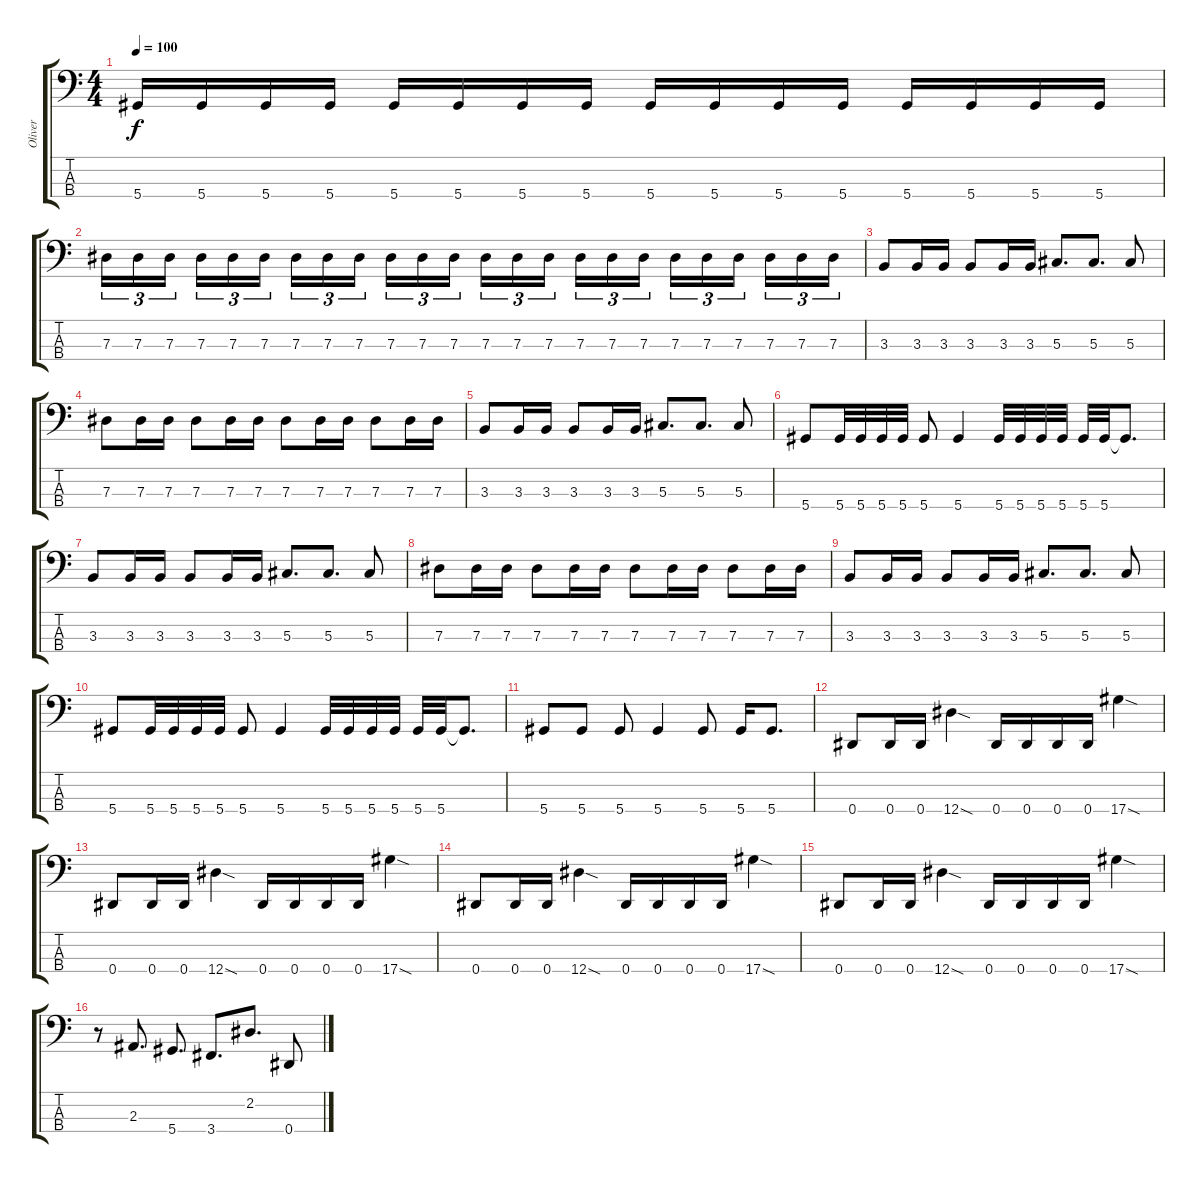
\track ("Oliver" "Oliver") {instrument electricbasspick}
\staff {score tabs}
\tuning (Gb2 Db2 Ab1 Eb1) {hide}
\ts (4 4)
\tempo 100
\clef f4
\ks c
5.4.16{dy f} 5.4.16 5.4.16 5.4.16 5.4.16 5.4.16 5.4.16 5.4.16 5.4.16 5.4.16 5.4.16 5.4.16 5.4.16 5.4.16 5.4.16 5.4.16 |
7.3.16{tu (3 2)} 7.3.16{tu (3 2)} 7.3.16{tu (3 2) beam splitsecondary} 7.3.16{tu (3 2)} 7.3.16{tu (3 2)} 7.3.16{tu (3 2)} 7.3.16{tu (3 2)} 7.3.16{tu (3 2)} 7.3.16{tu (3 2) beam splitsecondary} 7.3.16{tu (3 2)} 7.3.16{tu (3 2)} 7.3.16{tu (3 2)} 7.3.16{tu (3 2)} 7.3.16{tu (3 2)} 7.3.16{tu (3 2) beam splitsecondary} 7.3.16{tu (3 2)} 7.3.16{tu (3 2)} 7.3.16{tu (3 2)} 7.3.16{tu (3 2)} 7.3.16{tu (3 2)} 7.3.16{tu (3 2) beam splitsecondary} 7.3.16{tu (3 2)} 7.3.16{tu (3 2)} 7.3.16{tu (3 2)} |
3.3.8 3.3.16 3.3.16 3.3.8 3.3.16 3.3.16 5.3.8{d} 5.3.8{d} 5.3.8 |
7.3.8 7.3.16 7.3.16 7.3.8 7.3.16 7.3.16 7.3.8 7.3.16 7.3.16 7.3.8 7.3.16 7.3.16 |
3.3.8 3.3.16 3.3.16 3.3.8 3.3.16 3.3.16 5.3.8{d} 5.3.8{d} 5.3.8 |
5.4.8 5.4.32 5.4.32 5.4.32 5.4.32 5.4.8 5.4.4 5.4.32 5.4.32 5.4.32 5.4.32 5.4.32 5.4.32 5.4{t}.8{d} |
3.3.8 3.3.16 3.3.16 3.3.8 3.3.16 3.3.16 5.3.8{d} 5.3.8{d} 5.3.8 |
7.3.8 7.3.16 7.3.16 7.3.8 7.3.16 7.3.16 7.3.8 7.3.16 7.3.16 7.3.8 7.3.16 7.3.16 |
3.3.8 3.3.16 3.3.16 3.3.8 3.3.16 3.3.16 5.3.8{d} 5.3.8{d} 5.3.8 |
5.4.8 5.4.32 5.4.32 5.4.32 5.4.32 5.4.8 5.4.4 5.4.32 5.4.32 5.4.32 5.4.32 5.4.32 5.4.32 5.4{t}.8{d} |
5.4.8 5.4.8 5.4.8 5.4.4 5.4.8 5.4.16 5.4.8{d} |
0.4.8 0.4.16 0.4.16 12.4{sod}.4 0.4.16 0.4.16 0.4.16 0.4.16 17.4{sod}.4 |
0.4.8 0.4.16 0.4.16 12.4{sod}.4 0.4.16 0.4.16 0.4.16 0.4.16 17.4{sod}.4 |
0.4.8 0.4.16 0.4.16 12.4{sod}.4 0.4.16 0.4.16 0.4.16 0.4.16 17.4{sod}.4 |
0.4.8 0.4.16 0.4.16 12.4{sod}.4 0.4.16 0.4.16 0.4.16 0.4.16 17.4{sod}.4 |
r.8 2.3.8{d} 5.4.8{d} 3.4.8{d} 2.2.8{d} 0.4.8
